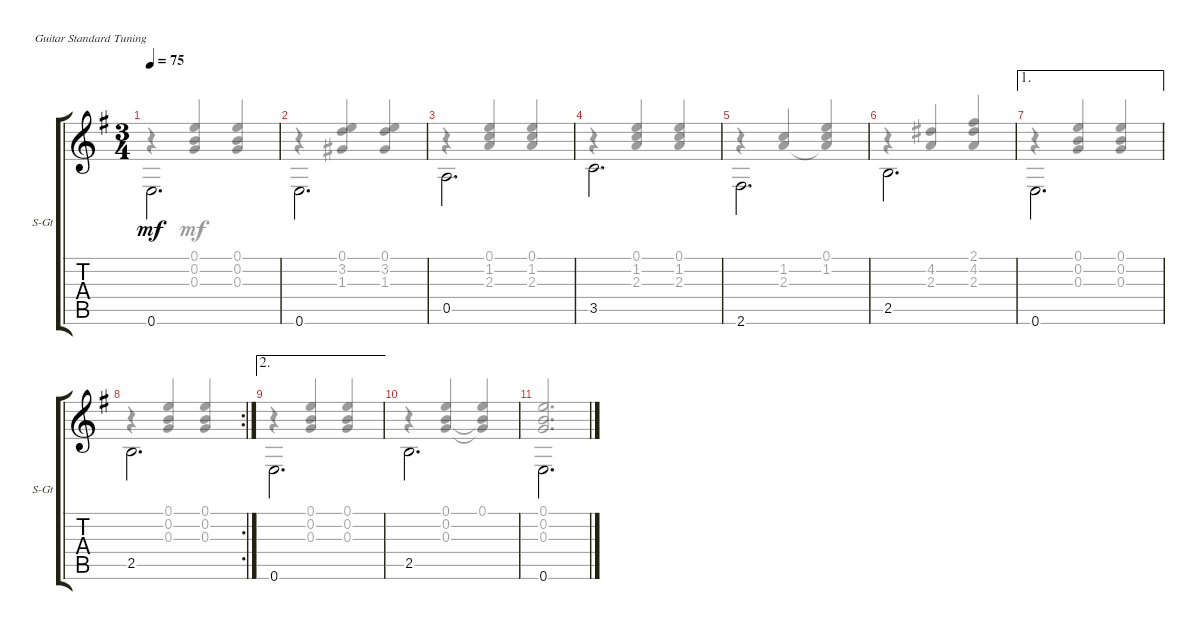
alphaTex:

\defaultSystemsLayout 4
\bracketExtendMode groupsimilarinstruments
\useSystemSignSeparator
\singleTrackTrackNamePolicy allsystems
\multiTrackTrackNamePolicy allsystems
\firstSystemTrackNameOrientation horizontal
\otherSystemsTrackNameOrientation horizontal
\track ("Steel Guitar" "S-Gt") {instrument acousticguitarsteel}
\staff {score tabs}
\tuning (E4 B3 G3 D3 A2 E2)
\voice
\ts (3 4)
\tempo 75
\clef g2
\ks eminor
0.6.2{d dy mf beam invert} |
0.6.2{d beam invert} |
0.5.2{d beam invert} |
3.5.2{d beam invert} |
2.6.2{d beam invert} |
2.5.2{d beam invert} |
\ae 1
0.6.2{d beam invert} |
\rc 2
2.5.2{d beam invert} |
\ae 2
0.6.2{d beam invert} |
2.5.2{d beam invert} |
0.6.2{d beam invert}
\voice
\clef g2
\ottava regular
\simile none
\ks eminor
r.4{dy mf beam invert} (0.3 0.2 0.1).4{beam invert} (0.1 0.2 0.3).4{beam invert} |
r.4{beam invert} (1.3 3.2 0.1).4{beam invert} (0.1 3.2 1.3).4{beam invert} |
r.4{beam invert} (2.3 1.2 0.1).4{beam invert} (0.1 1.2 2.3).4{beam invert} |
r.4{beam invert} (2.3 1.2 0.1).4{beam invert} (0.1 1.2 2.3).4{beam invert} |
r.4{beam invert} (2.3 1.2).4{beam invert} (2.3{t} 1.2 0.1).4{beam invert} |
r.4{beam invert} (2.3 4.2).4{beam invert} (2.3 4.2 2.1).4{beam invert} |
r.4{beam invert} (0.3 0.2 0.1).4{beam invert} (0.1 0.2 0.3).4{beam invert} |
r.4{beam invert} (0.3 0.2 0.1).4{beam invert} (0.1 0.2 0.3).4{beam invert} |
r.4{beam invert} (0.3 0.2 0.1).4{beam invert} (0.1 0.2 0.3).4{beam invert} |
r.4{beam invert} (0.3 0.2 0.1).4{beam invert} (0.3{t} 0.2{t} 0.1).4{beam invert} |
(0.1 0.2 0.3).2{d beam invert}
